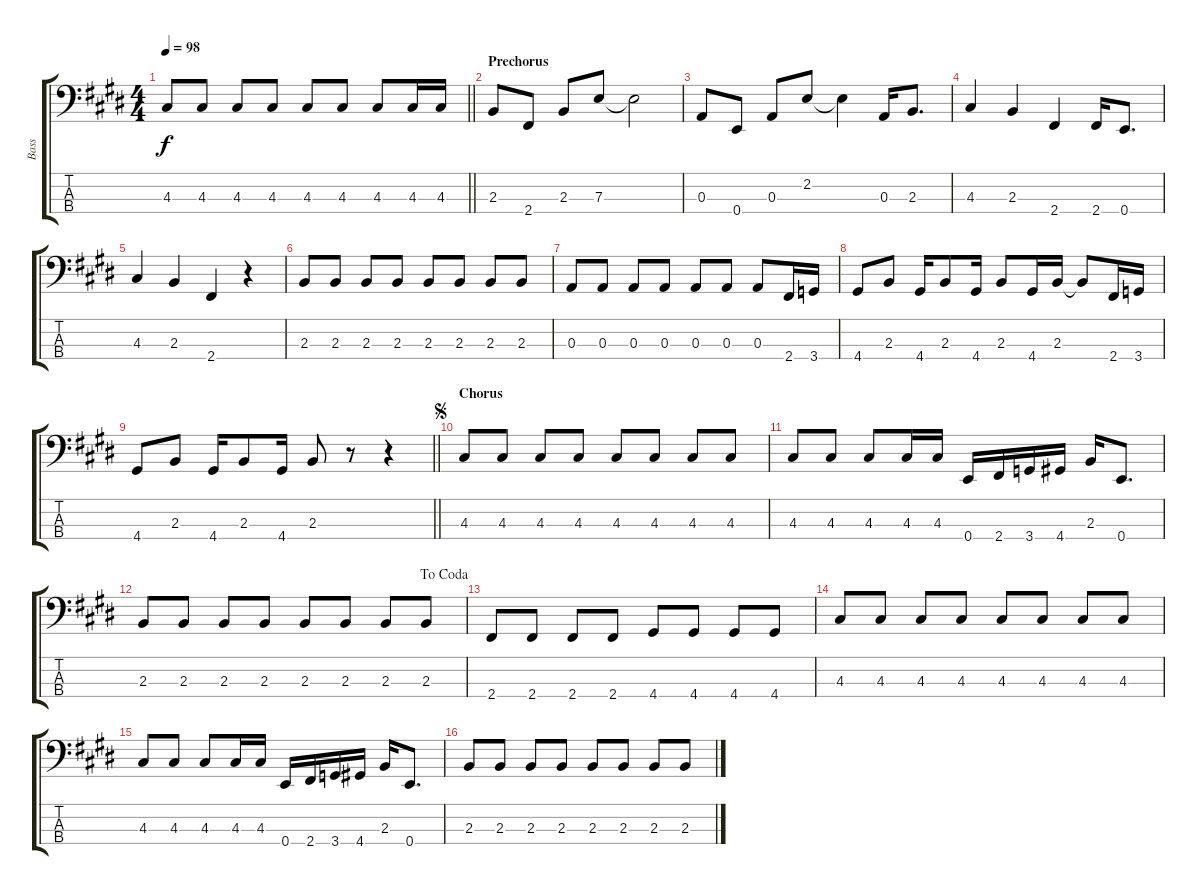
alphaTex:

\track ("Bass" "Bass") {instrument electricbassfinger}
\staff {score tabs}
\tuning (G2 D2 A1 E1) {hide}
\ts (4 4)
\tempo 98
\clef f4
\barLineRight lightlight
\ks c#minor
4.3.8{dy f} 4.3.8 4.3.8 4.3.8 4.3.8 4.3.8 4.3.8 4.3.16 4.3.16 |
\section ("" "Prechorus")
2.3.8 2.4.8 2.3.8 7.3.8 7.3{t}.2 |
0.3.8 0.4.8 0.3.8 2.2.8 2.2{t}.4 0.3.16 2.3.8{d} |
4.3.4 2.3.4 2.4.4 2.4.16 0.4.8{d} |
\ks e
4.3.4 2.3.4 2.4.4 r.4 |
\ks c#minor
2.3.8 2.3.8 2.3.8 2.3.8 2.3.8 2.3.8 2.3.8 2.3.8 |
0.3.8 0.3.8 0.3.8 0.3.8 0.3.8 0.3.8 0.3.8 2.4.16 3.4.16 |
4.4.8 2.3.8 4.4.16 2.3.8 4.4.16 2.3.8 4.4.16 2.3.16 2.3{t}.8 2.4.16 3.4.16 |
\barLineRight lightlight
\ks e
4.4.8 2.3.8 4.4.16 2.3.8 4.4.16 2.3.8 r.8 r.4 |
\section ("" "Chorus")
\jump segno
\ks c#minor
4.3.8 4.3.8 4.3.8 4.3.8 4.3.8 4.3.8 4.3.8 4.3.8 |
4.3.8 4.3.8 4.3.8 4.3.16 4.3.16 0.4.16 2.4.16 3.4.16 4.4.16 2.3.16 0.4.8{d} |
\jump dacoda
\ks e
2.3.8 2.3.8 2.3.8 2.3.8 2.3.8 2.3.8 2.3.8 2.3.8 |
\ks c#minor
2.4.8 2.4.8 2.4.8 2.4.8 4.4.8 4.4.8 4.4.8 4.4.8 |
4.3.8 4.3.8 4.3.8 4.3.8 4.3.8 4.3.8 4.3.8 4.3.8 |
\ks e
4.3.8 4.3.8 4.3.8 4.3.16 4.3.16 0.4.16 2.4.16 3.4.16 4.4.16 2.3.16 0.4.8{d} |
\ks c#minor
2.3.8 2.3.8 2.3.8 2.3.8 2.3.8 2.3.8 2.3.8 2.3.8
